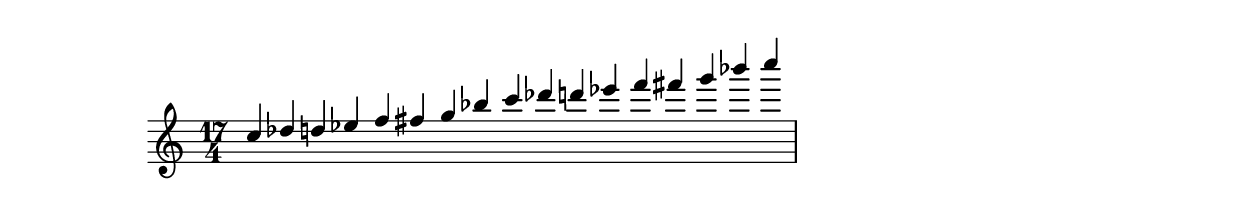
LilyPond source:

\version "2.18.2" \score { \new Staff << \new Voice { \set midiInstrument = #"piano" \voiceOne
 \key c \major \time 17/4
\override Voice.TextScript.font-size = #-4
 { c'' des'' d'' ees'' f'' fis'' g'' bes'' c''' des''' d''' ees''' f''' fis''' g''' bes''' c''''  } 
 } >> \layout { } \midi { \context { \Staff \remove "Staff_performer" }
\context { \Voice \consists "Staff_performer" } \tempo 2 = 60 } }
\paper{oddHeaderMarkup = ##f oddFooterMarkup = ##f}
